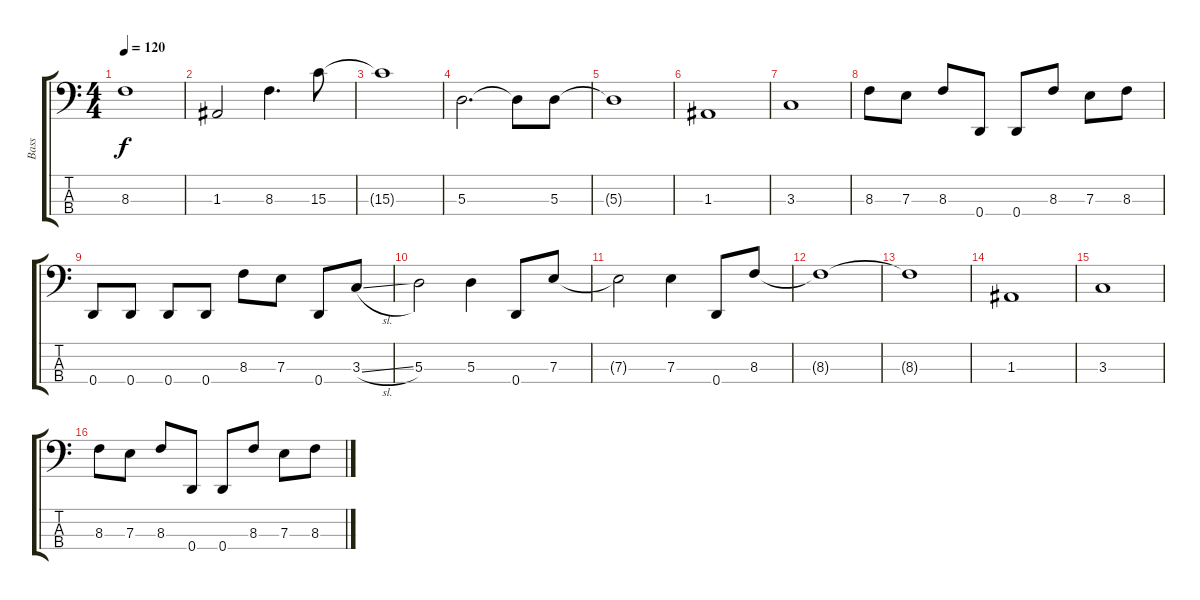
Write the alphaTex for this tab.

\track ("Bass" "Bass") {instrument electricbassfinger}
\staff {score tabs}
\tuning (G2 D2 A1 D1) {hide}
\ts (4 4)
\tempo 120
\clef f4
\ks c
8.3{t}.1{dy f} |
1.3.2 8.3.4{d} 15.3.8 |
15.3{t}.1 |
5.3.2{d} 5.3{t}.8 5.3.8 |
5.3{t}.1 |
1.3.1 |
3.3.1 |
8.3.8 7.3.8 8.3.8 0.4.8 0.4.8 8.3.8 7.3.8 8.3.8 |
0.4.8 0.4.8 0.4.8 0.4.8 8.3.8 7.3.8 0.4.8 3.3{sl}.8 |
5.3.2 5.3.4 0.4.8 7.3.8 |
7.3{t}.2 7.3.4 0.4.8 8.3.8 |
8.3{t}.1 |
8.3{t}.1 |
1.3.1 |
3.3.1 |
8.3.8 7.3.8 8.3.8 0.4.8 0.4.8 8.3.8 7.3.8 8.3.8
